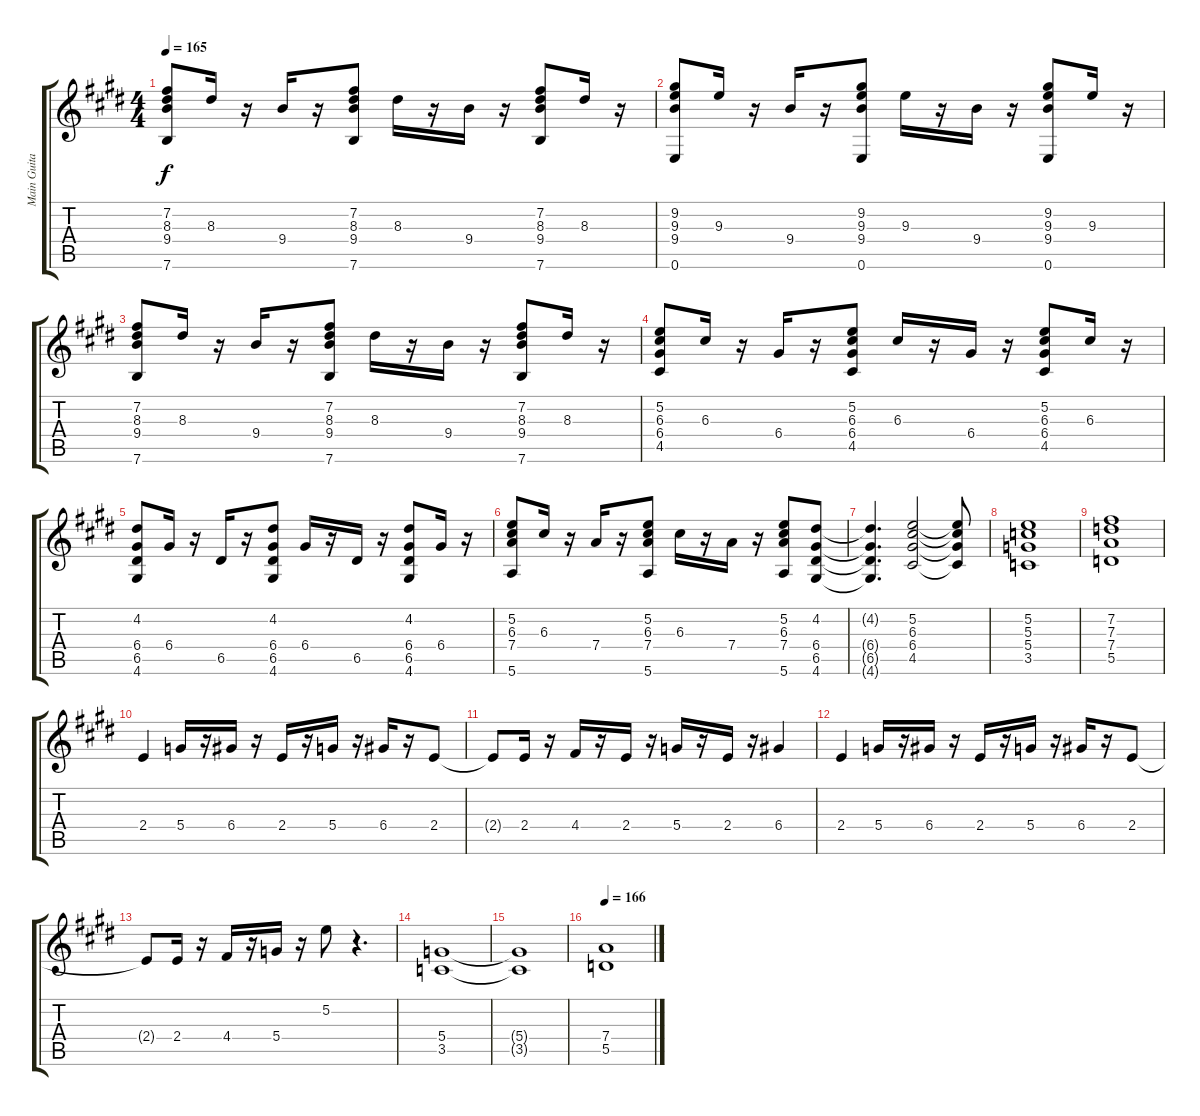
\track ("Main Guitar" "Main Guita") {instrument distortionguitar}
\staff {score tabs}
\tuning (E4 B3 G3 D3 A2 E2) {hide}
\ts (4 4)
\tempo 165
\clef g2
\ks e
(7.2 8.3 9.4 7.6).8{dy f} 8.3.16 r.16 9.4.16 r.16 (7.2 8.3 9.4 7.6).8 8.3.16 r.16 9.4.16 r.16 (7.2 8.3 9.4 7.6).8 8.3.16 r.16 |
(9.2 9.3 9.4 0.6).8 9.3.16 r.16 9.4.16 r.16 (9.2 9.3 9.4 0.6).8 9.3.16 r.16 9.4.16 r.16 (9.2 9.3 9.4 0.6).8 9.3.16 r.16 |
(7.2 8.3 9.4 7.6).8 8.3.16 r.16 9.4.16 r.16 (7.2 8.3 9.4 7.6).8 8.3.16 r.16 9.4.16 r.16 (7.2 8.3 9.4 7.6).8 8.3.16 r.16 |
(5.2 6.3 6.4 4.5).8 6.3.16 r.16 6.4.16 r.16 (5.2 6.3 6.4 4.5).8 6.3.16 r.16 6.4.16 r.16 (5.2 6.3 6.4 4.5).8 6.3.16 r.16 |
(4.2 6.4 6.5 4.6).8 6.4.16 r.16 6.5.16 r.16 (4.2 6.4 6.5 4.6).8 6.4.16 r.16 6.5.16 r.16 (4.2 6.4 6.5 4.6).8 6.4.16 r.16 |
(5.2 6.3 7.4 5.6).8 6.3.16 r.16 7.4.16 r.16 (5.2 6.3 7.4 5.6).8 6.3.16 r.16 7.4.16 r.16 (5.2 6.3 7.4 5.6).8 (4.2 6.4 6.5 4.6).8 |
(4.2{t} 6.4{t} 6.5{t} 4.6{t}).4{d} (5.2 6.3 6.4 4.5).2 (5.2{t} 6.3{t} 6.4{t} 4.5{t}).8 |
(5.2 5.3 5.4 3.5).1 |
(7.2 7.3 7.4 5.5).1 |
2.4.4 5.4.16 r.16 6.4.16 r.16 2.4.16 r.16 5.4.16 r.16 6.4.16 r.16 2.4.8 |
2.4{t}.8 2.4.16 r.16 4.4.16 r.16 2.4.16 r.16 5.4.16 r.16 2.4.16 r.16 6.4.4 |
2.4.4 5.4.16 r.16 6.4.16 r.16 2.4.16 r.16 5.4.16 r.16 6.4.16 r.16 2.4.8 |
2.4{t}.8 2.4.16 r.16 4.4.16 r.16 5.4.16 r.16 5.2.8 r.4{d} |
(5.4 3.5).1{volume 7} |
(5.4{t} 3.5{t}).1 |
\tempo 166
(7.4 5.5).1
